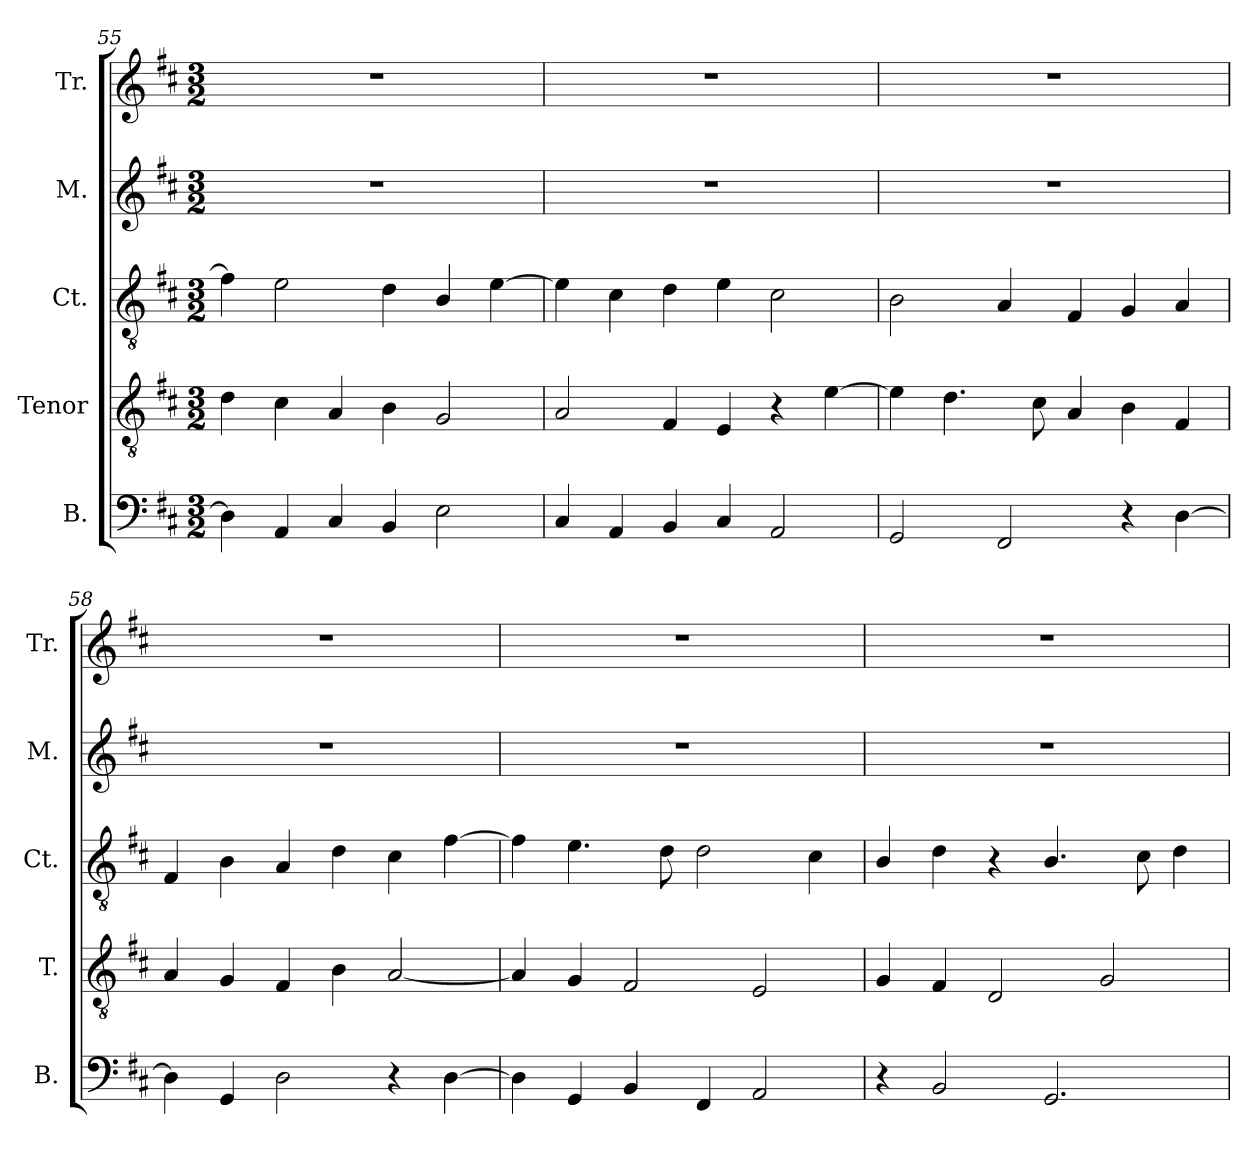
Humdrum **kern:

**kern	**kern	**kern	**kern	**kern
*part5	*part4	*part3	*part2	*part1
*staff5	*staff4	*staff3	*staff2	*staff1
*I"B.	*I"Tenor	*I"Ct.	*I"M.	*I"Tr.
*I'B.	*I'T.	*I'Ct.	*I'M.	*I'Tr.
*clefF4	*clefGv2	*clefGv2	*clefG2	*clefG2
*k[f#c#]	*k[f#c#]	*k[f#c#]	*k[f#c#]	*k[f#c#]
*D:	*D:	*D:	*D:	*D:
*M3/2	*M3/2	*M3/2	*M3/2	*M3/2
=55	=55	=55	=55	=55
4D\]	4d\	4f#\]	1.r	1.r
4AA/	4c#\	2e\	.	.
4C#/	4A/	.	.	.
4BB/	4B\	4d\	.	.
2E\	2G/	4B/	.	.
.	.	[>4e\	.	.
=56	=56	=56	=56	=56
4C#/	2A/	4e\]	1.r	1.r
4AA/	.	4c#\	.	.
4BB/	4F#/	4d\	.	.
4C#/	4E/	4e\	.	.
2AA/	4r	2c#\	.	.
.	[>4e\	.	.	.
=57	=57	=57	=57	=57
2GG/	4e\]	2B\	1.r	1.r
.	4.d\	.	.	.
2FF#/	.	4A/	.	.
.	8c#\	.	.	.
.	4A/	4F#/	.	.
4r	4B\	4G/	.	.
[>4D\	4F#/	4A/	.	.
=58	=58	=58	=58	=58
4D\]	4A/	4F#/	1.r	1.r
4GG/	4G/	4B\	.	.
2D\	4F#/	4A/	.	.
.	4B\	4d\	.	.
4r	[>2A/	4c#\	.	.
[>4D\	.	[>4f#\	.	.
!!LO:PB:g=z
=59	=59	=59	=59	=59
!	!	!	!LO:N:vis=1	!LO:N:vis=1
4D\]	4A/]	4f#\]	1.r	1.r
4GG/	4G/	4.e\	.	.
4BB/	2F#/	.	.	.
.	.	8d\	.	.
4FF#/	.	2d\	.	.
2AA/	2E/	.	.	.
.	.	4c#\	.	.
=60	=60	=60	=60	=60
!	!	!	!LO:N:vis=1	!LO:N:vis=1
4r	4G/	4B/	1.r	1.r
2BB/	4F#/	4d\	.	.
.	2D/	4r	.	.
2.GG/	.	4.B/	.	.
.	2G/	.	.	.
.	.	8c#\	.	.
.	.	4d\	.	.
=	=	=	=	=
*-	*-	*-	*-	*-
